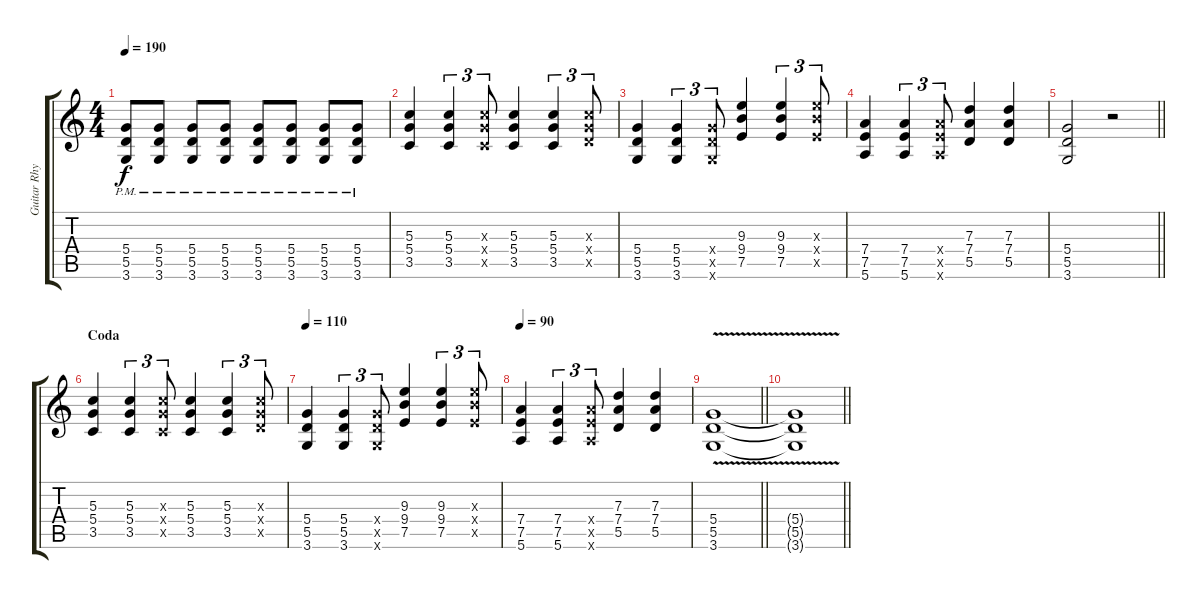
\track ("Guitar Rhythm" "Guitar Rhy") {instrument distortionguitar}
\staff {score tabs}
\tuning (E4 B3 G3 D3 A2 E2) {hide}
\ts (4 4)
\tempo 190
\clef g2
\ks c
(5.4{pm} 5.5{pm} 3.6{pm}).8{dy f} (5.4{pm} 5.5{pm} 3.6{pm}).8 (5.4{pm} 5.5{pm} 3.6{pm}).8 (5.4{pm} 5.5{pm} 3.6{pm}).8 (5.4{pm} 5.5{pm} 3.6{pm}).8 (5.4{pm} 5.5{pm} 3.6{pm}).8 (5.4{pm} 5.5{pm} 3.6{pm}).8 (5.4{pm} 5.5{pm} 3.6{pm}).8 |
(5.3 5.4 3.5).4 (5.3 5.4 3.5).4{tu (3 2)} (5.3{x} 5.4{x} 3.5{x}).8{tu (3 2)} (5.3 5.4 3.5).4 (5.3 5.4 3.5).4{tu (3 2)} (5.3{x} 5.4{x} 5.5{x}).8{tu (3 2)} |
(5.4 5.5 3.6).4 (5.4 5.5 3.6).4{tu (3 2)} (5.4{x} 5.5{x} 3.6{x}).8{tu (3 2)} (9.3 9.4 7.5).4 (9.3 9.4 7.5).4{tu (3 2)} (9.3{x} 9.4{x} 7.5{x}).8{tu (3 2)} |
(7.4 7.5 5.6).4 (7.4 7.5 5.6).4{tu (3 2)} (7.4{x} 7.5{x} 5.6{x}).8{tu (3 2)} (7.3 7.4 5.5).4 (7.3 7.4 5.5).4 |
\barLineRight lightlight
(5.4 5.5 3.6).2 r.2 |
\section ("" "Coda")
(5.3 5.4 3.5).4 (5.3 5.4 3.5).4{tu (3 2)} (5.3{x} 5.4{x} 3.5{x}).8{tu (3 2)} (5.3 5.4 3.5).4 (5.3 5.4 3.5).4{tu (3 2)} (5.3{x} 5.4{x} 5.5{x}).8{tu (3 2)} |
\tempo 110
(5.4 5.5 3.6).4 (5.4 5.5 3.6).4{tu (3 2)} (5.4{x} 5.5{x} 3.6{x}).8{tu (3 2)} (9.3 9.4 7.5).4 (9.3 9.4 7.5).4{tu (3 2)} (9.3{x} 9.4{x} 7.5{x}).8{tu (3 2)} |
\tempo 90
(7.4 7.5 5.6).4 (7.4 7.5 5.6).4{tu (3 2)} (7.4{x} 7.5{x} 5.6{x}).8{tu (3 2)} (7.3 7.4 5.5).4 (7.3 7.4 5.5).4 |
\barLineRight lightlight
(5.4{v} 5.5{v} 3.6{v}).1 |
\barLineRight lightlight
(5.4{t} 5.5{t} 3.6{t}).1
